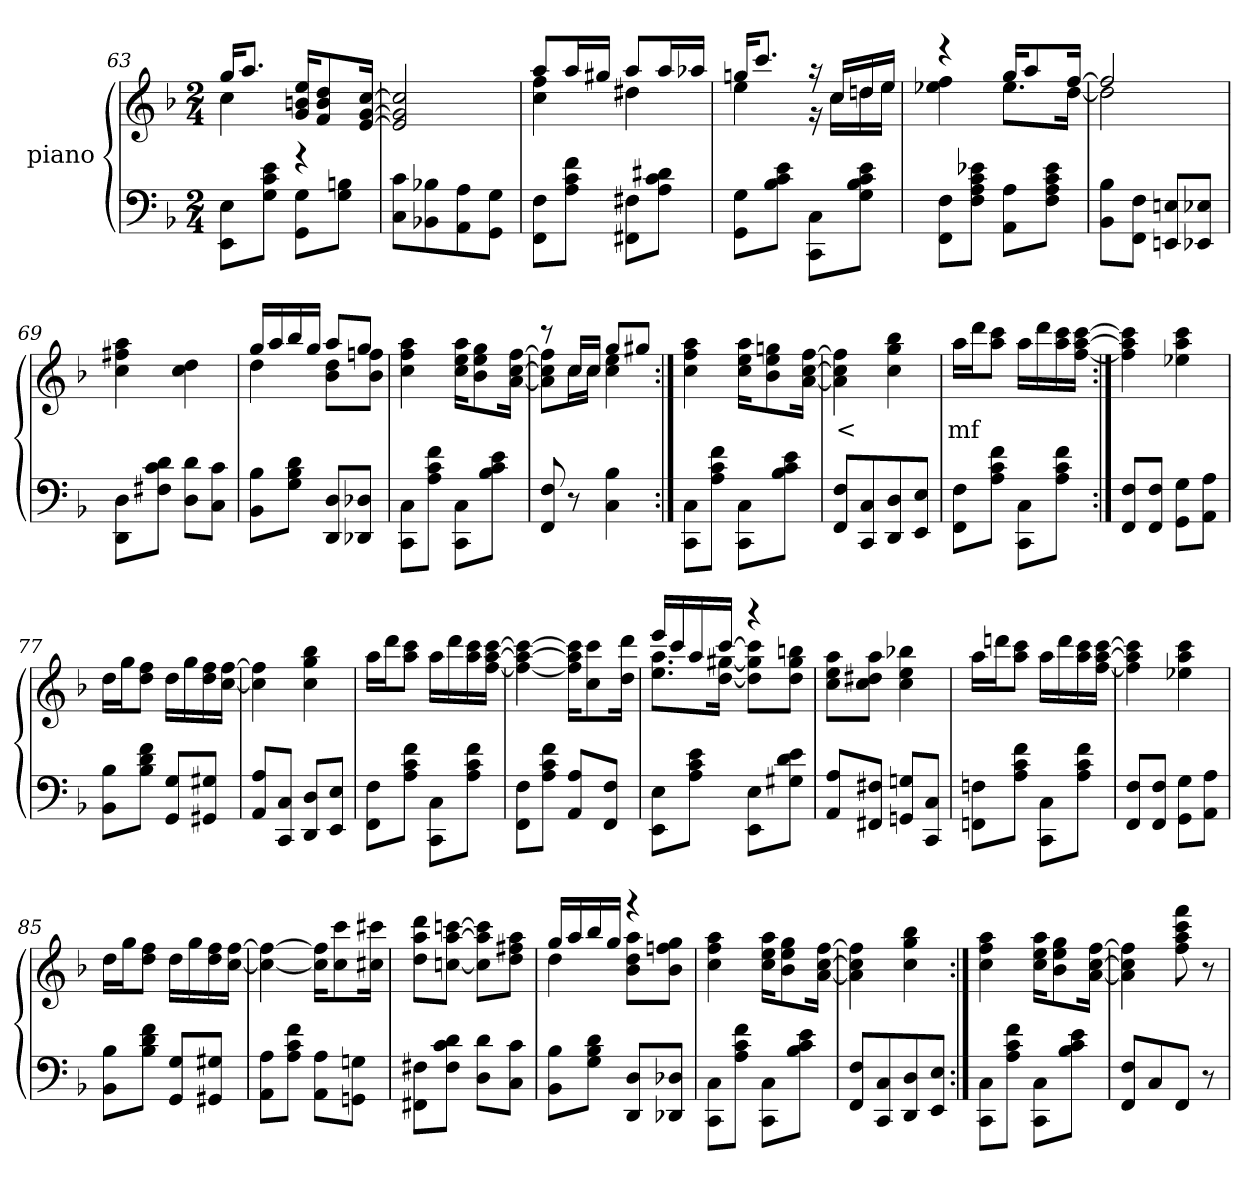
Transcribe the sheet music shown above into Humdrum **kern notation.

**kern	**kern	**text
*part2	*part1	*part1
*staff2	*staff1	*staff1
*I"piano	*I"piano	*
*clefF4	*clefG2	*
*k[b-]	*k[b-]	*
*M2/4	*M2/4	*
=63	=63	=63
*	*^	*
8E 8EEL	16ggKL	4cc	.
.	8.aaJ	.	.
8e 8c 8GJ	.	.	.
8G 8GGL	16ee 16bn 16gKL	4r	.
.	8dd 8b 8f	.	.
8Bn 8GJ	.	.	.
.	[16cc [16g [16eJk	.	.
*	*v	*v	*
=64	=64	=64
8c 8CL	2cc] 2g] 2e]	.
8B-X 8BB-X	.	.
8A 8AA	.	.
8G 8GGJ	.	.
=65	=65	=65
*	*^	*
8F 8FFL	8aaL	4ff 4cc	.
8f 8c 8AJ	16aaL	.	.
.	16gg#XJJ	.	.
8F#X 8FF#XL	8aaL	4dd#X	.
8d#X 8c 8AJ	16aaL	.	.
.	16aa-XJJ	.	.
=66	=66	=66	=66
8G 8GGL	16ggnKL	4ee	.
.	8.cccJ	.	.
8e 8c 8B-J	.	.	.
8C 8CCL	16r	16r	.
.	16ccLL	16ccLL	.
8e 8c 8B- 8GJ	16ddn	16dd	.
.	16eeJJ	16eeJJ	.
=67	=67	=67	=67
8F 8FFL	4r	4ff 4ee-X	.
8e-X 8c 8A 8FJ	.	.	.
8A 8AAL	16ggKL	8.ee-L	.
.	8aa	.	.
8e- 8c 8A 8FJ	.	.	.
.	[16ffJk	[16ddJk	.
=68	=68	=68	=68
8B- 8BB-L	2ff]	2dd]	.
8F 8FFJ	.	.	.
8En 8EEnL	.	.	.
8E-X 8EE-XJ	.	.	.
*	*v	*v	*
=69	=69	=69
8D 8DDL	4aa 4ff#X 4cc	.
8d 8c 8F#XJ	.	.
8d 8DL	4dd 4cc	.
8c 8CJ	.	.
=70	=70	=70
*	*^	*
8B- 8BB-L	16ggLL	4dd	.
.	16aa	.	.
8d 8B- 8GJ	16bb-	.	.
.	16ggJJ	.	.
8D 8DDL	8aaL	8dd 8b-L	.
8D-X 8DD-XJ	8ggJ	8ffn 8b-J	.
*	*v	*v	*
=71	=71	=71
8C 8CCL	4aa 4ff 4cc	.
8f 8c 8AJ	.	.
8C 8CCL	16aa 16ee 16ccKL	.
.	8gg 8ee 8b-	.
8e 8c 8B-J	.	.
.	[16ff [16cc [16aJk	.
=72	=72	=72
*	*^	*
8F 8FF	8r	8ff] 8cc] 8a]L	.
8r	16ccLL	16ccL	.
.	16ccJJ	16ccJJ	.
4B- 4C	8ggL	4ee 4cc	.
.	8gg#XJ	.	.
*	*v	*v	*
=73:|!	=73:|!	=73:|!
8C 8CCL	4aa 4ff 4cc	.
8f 8c 8AJ	.	.
8C 8CCL	16aa 16ee 16ccKL	.
.	8ggn 8ee 8b-	.
8e 8c 8B-J	.	.
.	[16ff [16cc [16aJk	.
=74	=74	=74
8F 8FFL	4ff] 4cc] 4a]	<
8C 8CC	.	.
8D 8DD	4bb- 4gg 4cc	.
8E 8EEJ	.	.
=75	=75	=75
8F 8FFL	16aaLL	mf
.	16dddJ	.
8f 8c 8AJ	8ccc 8aaJ	.
8C 8CCL	16aaLL	.
.	16ddd	.
8f 8c 8AJ	16ccc 16aa	.
.	[16ccc [16aa [16ffJJ	.
=76:|!	=76:|!	=76:|!
8F 8FFL	4ccc] 4aa] 4ff]	.
8F 8FFJ	.	.
8G 8GGL	4ccc 4aa 4ee-X	.
8A 8AAJ	.	.
=77	=77	=77
8B- 8BB-L	16ddLL	.
.	16ggJ	.
8f 8d 8B-J	8ff 8ddJ	.
8G 8GGL	16ddLL	.
.	16gg	.
8G#X 8GG#XJ	16ff 16dd	.
.	[16ff [16ccJJ	.
=78	=78	=78
8A 8AAL	4ff] 4cc]	.
8C 8CCJ	.	.
8D 8DDL	4bb- 4gg 4cc	.
8E 8EEJ	.	.
=79	=79	=79
8F 8FFL	16aaLL	.
.	16dddJ	.
8f 8c 8AJ	8ccc 8aaJ	.
8C 8CCL	16aaLL	.
.	16ddd	.
8f 8c 8AJ	16ccc 16aa	.
.	[16ccc [16aa [16ffJJ	.
=80	=80	=80
8F 8FFL	4ccc_ 4aa_ 4ff_	.
8f 8c 8AJ	.	.
8A 8AAL	16ccc] 16aa] 16ff]KL	.
.	8ccc 8cc	.
8F 8FFJ	.	.
.	16ddd 16ddJk	.
=81	=81	=81
*	*^	*
8E 8EEL	16eeeLL	8.aa 8.eeL	.
.	16ccc	.	.
8e 8c 8AJ	16aa	.	.
.	[16cccJJ	[16gg#X [16ddJk	.
8E 8EEL	4r	8ccc] 8gg#] 8dd]L	.
8e 8d 8G#XJ	.	8bbn 8gg# 8ddJ	.
*	*v	*v	*
=82	=82	=82
8A 8AAL	8aa 8ee 8ccL	.
8F#X 8FF#XJ	8aa 8dd#X 8ccJ	.
8Gn 8GGnL	4bb-X 4ee 4cc	.
8C 8CCJ	.	.
=83	=83	=83
8Fn 8FFnL	16aaLL	.
.	16dddnJ	.
8f 8c 8AJ	8ccc 8aaJ	.
8C 8CCL	16aaLL	.
.	16ddd	.
8f 8c 8AJ	16ccc 16aa	.
.	[16ccc [16aa [16ffJJ	.
=84	=84	=84
8F 8FFL	4ccc] 4aa] 4ff]	.
8F 8FFJ	.	.
8G 8GGL	4ccc 4aa 4ee-X	.
8A 8AAJ	.	.
=85	=85	=85
8B- 8BB-L	16ddLL	.
.	16ggJ	.
8f 8d 8B-J	8ff 8ddJ	.
8G 8GGL	16ddLL	.
.	16gg	.
8G#X 8GG#XJ	16ff 16dd	.
.	[16ff [16ccJJ	.
=86	=86	=86
8A 8AAL	4ff_ 4cc_	.
8f 8c 8AJ	.	.
8A 8AAL	16ff] 16cc]KL	.
.	8ccc 8cc	.
8Gn 8GGnJ	.	.
.	16ccc#X 16cc#XJk	.
=87	=87	=87
8F#X 8FF#XL	8ddd 8aa 8ddL	.
8d 8c 8F#J	[8cccn [8aa [8ccnJ	.
8d 8DL	8ccc] 8aa] 8cc]L	.
8c 8CJ	8aa 8ff#X 8ddJ	.
=88	=88	=88
*	*^	*
8B- 8BB-L	16ggLL	4dd	.
.	16aa	.	.
8d 8B- 8GJ	16bb-	.	.
.	16ggJJ	.	.
8D 8DDL	4r	8aa 8dd 8b-L	.
8D-X 8DD-XJ	.	8gg 8ffn 8b-J	.
*	*v	*v	*
=89	=89	=89
8C 8CCL	4aa 4ff 4cc	.
8f 8c 8AJ	.	.
8C 8CCL	16aa 16ee 16ccKL	.
.	8gg 8ee 8b-	.
8e 8c 8B-J	.	.
.	[16ff [16cc [16aJk	.
=90	=90	=90
8F 8FFL	4ff] 4cc] 4a]	.
8C 8CC	.	.
8D 8DD	4bb- 4gg 4cc	.
8E 8EEJ	.	.
=91:|!	=91:|!	=91:|!
8C 8CCL	4aa 4ff 4cc	.
8f 8c 8AJ	.	.
8C 8CCL	16aa 16ee 16ccKL	.
.	8gg 8ee 8b-	.
8e 8c 8B-J	.	.
.	[16ff [16cc [16aJk	.
=92	=92	=92
8F 8FFL	4ff] 4cc] 4a]	.
8C	.	.
8FFJ	8fff 8ccc 8aa 8ff	.
8r	8r	.
=	=	=
*-	*-	*-
